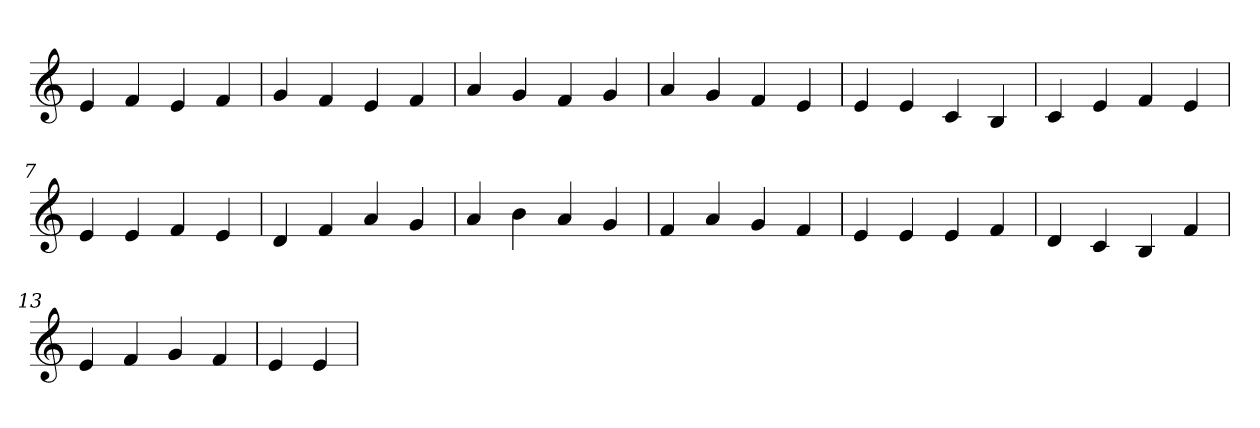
**kern
*part1
*staff1
*clefG2
=1
4e
4f
4e
4f
=2
4g
4f
4e
4f
=3
4a
4g
4f
4g
=4
4a
4g
4f
4e
=5
4e
4e
4c
4B
=6
4c
4e
4f
4e
=7
4e
4e
4f
4e
=8
4d
4f
4a
4g
=9
4a
4b
4a
4g
=10
4f
4a
4g
4f
=11
4e
4e
4e
4f
=12
4d
4c
4B
4f
=13
4e
4f
4g
4f
=14
4e
4e
=
*-
